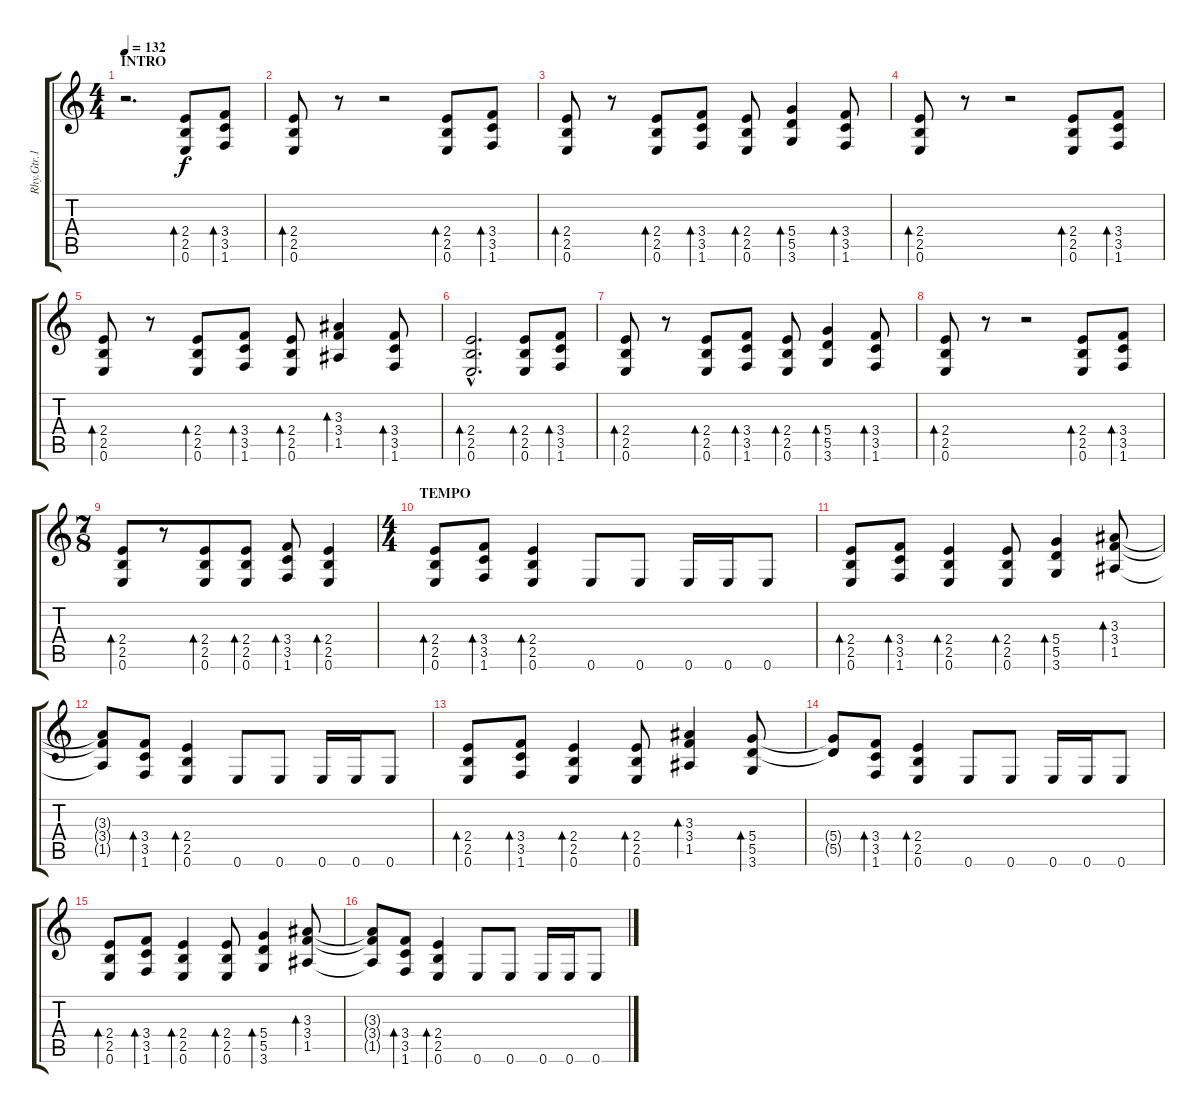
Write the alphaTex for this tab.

\track ("Rhy.Gtr.1" "Rhy.Gtr.1") {instrument distortionguitar}
\staff {score tabs}
\tuning (E4 B3 G3 D3 A2 E2) {hide}
\ts (4 4)
\section ("" "INTRO")
\tempo 132
\clef g2
\ks c
r.2{d dy f instrument distortionguitar} (2.4 2.5 0.6).8{bd 60} (3.4 3.5 1.6).8{bd 30} |
(2.4 2.5 0.6).8{bd 30} r.8 r.2 (2.4 2.5 0.6).8{bd 60} (3.4 3.5 1.6).8{bd 30} |
(2.4 2.5 0.6).8{bd 30} r.8 (2.4 2.5 0.6).8{bd 30} (3.4 3.5 1.6).8{bd 30} (2.4 2.5 0.6).8{bd 30} (5.4 5.5 3.6).4{bd 30} (3.4 3.5 1.6).8{bd 60} |
(2.4 2.5 0.6).8{bd 30} r.8 r.2 (2.4 2.5 0.6).8{bd 60} (3.4 3.5 1.6).8{bd 30} |
(2.4 2.5 0.6).8{bd 30} r.8 (2.4 2.5 0.6).8{bd 30} (3.4 3.5 1.6).8{bd 30} (2.4 2.5 0.6).8{bd 30} (3.3 3.4 1.5).4{bd 30} (3.4 3.5 1.6).8{bd 60} |
(2.4{hac} 2.5{hac} 0.6{hac}).2{d bd 30} (2.4 2.5 0.6).8{bd 60} (3.4 3.5 1.6).8{bd 30} |
(2.4 2.5 0.6).8{bd 30} r.8 (2.4 2.5 0.6).8{bd 30} (3.4 3.5 1.6).8{bd 30} (2.4 2.5 0.6).8{bd 30} (5.4 5.5 3.6).4{bd 30} (3.4 3.5 1.6).8{bd 60} |
(2.4 2.5 0.6).8{bd 30} r.8 r.2 (2.4 2.5 0.6).8{bd 60} (3.4 3.5 1.6).8{bd 30} |
\ts (7 8)
(2.4 2.5 0.6).8{bd 30} r.8 (2.4 2.5 0.6).8{bd 60} (2.4 2.5 0.6).8{bd 30} (3.4 3.5 1.6).8{bd 30} (2.4 2.5 0.6).4{bd 30} |
\ts (4 4)
\section ("" "TEMPO")
(2.4 2.5 0.6).8{bd 30} (3.4 3.5 1.6).8{bd 30} (2.4 2.5 0.6).4{bd 30} 0.6.8 0.6.8 0.6.16 0.6.16 0.6.8 |
(2.4 2.5 0.6).8{bd 30} (3.4 3.5 1.6).8{bd 30} (2.4 2.5 0.6).4{bd 30} (2.4 2.5 0.6).8{bd 30} (5.4 5.5 3.6).4{bd 30} (3.3 3.4 1.5).8{bd 60} |
(3.3{t} 3.4{t} 1.5{t}).8 (3.4 3.5 1.6).8{bd 60} (2.4 2.5 0.6).4{bd 30} 0.6.8 0.6.8 0.6.16 0.6.16 0.6.8 |
(2.4 2.5 0.6).8{bd 30} (3.4 3.5 1.6).8{bd 30} (2.4 2.5 0.6).4{bd 30} (2.4 2.5 0.6).8{bd 30} (3.3 3.4 1.5).4{bd 30} (5.4 5.5 3.6).8{bd 60} |
(5.4{t} 5.5{t}).8 (3.4 3.5 1.6).8{bd 60} (2.4 2.5 0.6).4{bd 30} 0.6.8 0.6.8 0.6.16 0.6.16 0.6.8 |
(2.4 2.5 0.6).8{bd 30} (3.4 3.5 1.6).8{bd 30} (2.4 2.5 0.6).4{bd 30} (2.4 2.5 0.6).8{bd 30} (5.4 5.5 3.6).4{bd 30} (3.3 3.4 1.5).8{bd 60} |
(3.3{t} 3.4{t} 1.5{t}).8 (3.4 3.5 1.6).8{bd 60} (2.4 2.5 0.6).4{bd 30} 0.6.8 0.6.8 0.6.16 0.6.16 0.6.8
